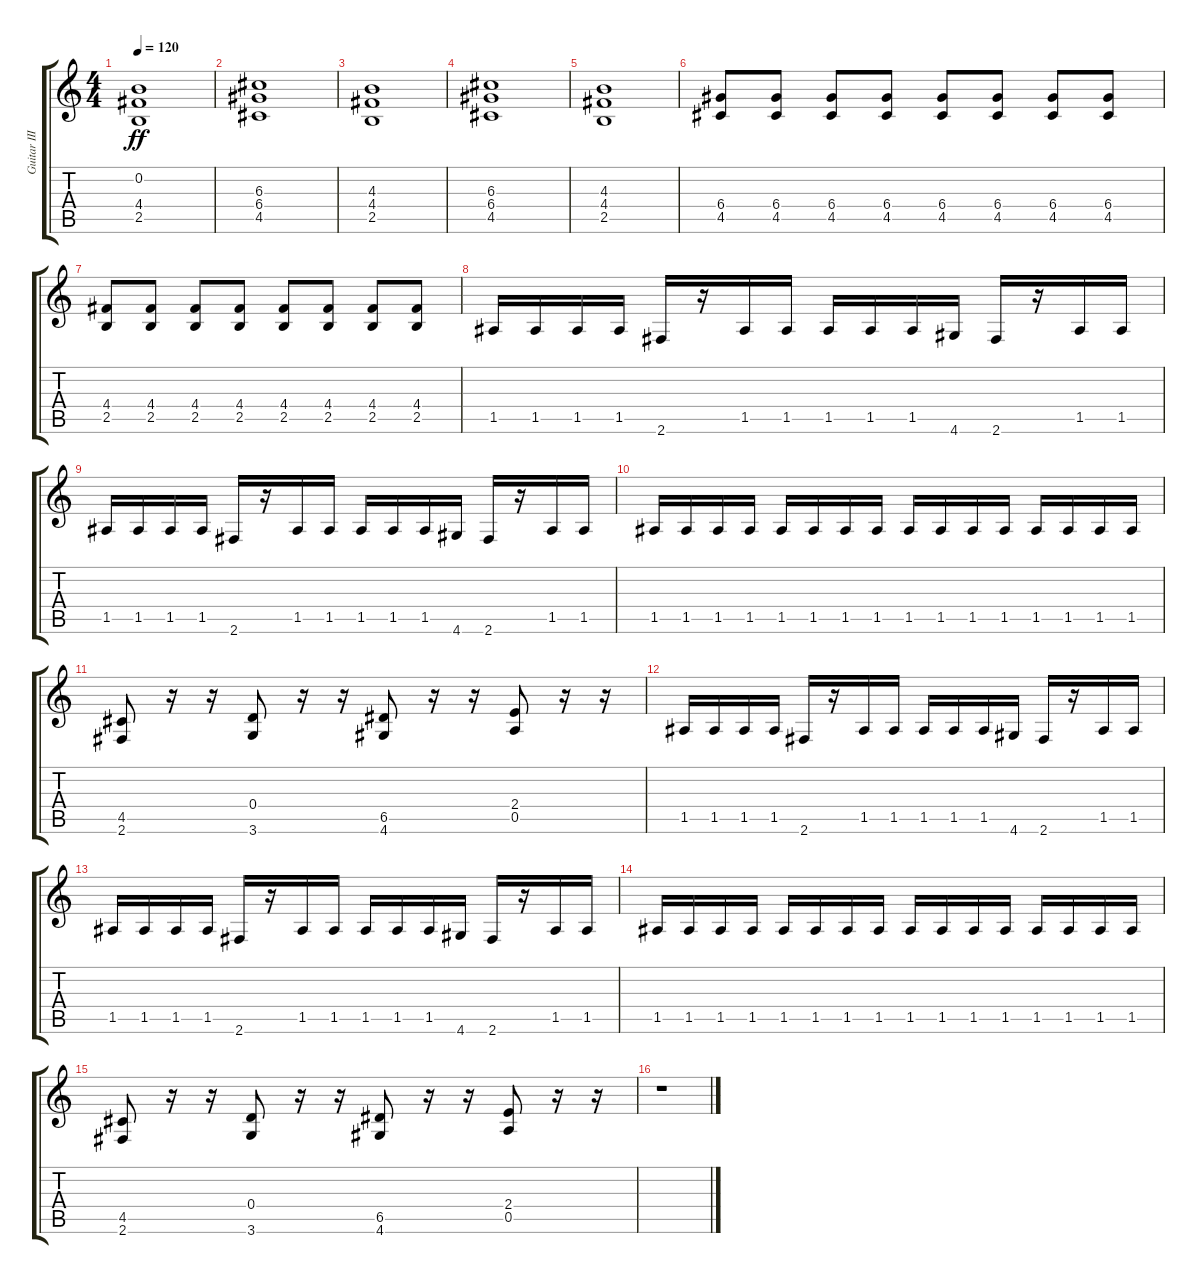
\track ("Guitar III" "Guitar III") {instrument distortionguitar}
\staff {score tabs}
\tuning (E4 B3 G3 D3 A2 E2) {hide}
\ts (4 4)
\tempo 120
\clef g2
\ks c
(0.2 4.4 2.5).1{dy ff} |
(6.3 6.4 4.5).1 |
(4.3 4.4 2.5).1 |
(6.3 6.4 4.5).1 |
(4.3 4.4 2.5).1 |
(6.4 4.5).8 (6.4 4.5).8 (6.4 4.5).8 (6.4 4.5).8 (6.4 4.5).8 (6.4 4.5).8 (6.4 4.5).8 (6.4 4.5).8 |
(4.4 2.5).8 (4.4 2.5).8 (4.4 2.5).8 (4.4 2.5).8 (4.4 2.5).8 (4.4 2.5).8 (4.4 2.5).8 (4.4 2.5).8 |
1.5.16 1.5.16 1.5.16 1.5.16 2.6.16 r.16 1.5.16 1.5.16 1.5.16 1.5.16 1.5.16 4.6.16 2.6.16 r.16 1.5.16 1.5.16 |
1.5.16 1.5.16 1.5.16 1.5.16 2.6.16 r.16 1.5.16 1.5.16 1.5.16 1.5.16 1.5.16 4.6.16 2.6.16 r.16 1.5.16 1.5.16 |
1.5.16 1.5.16 1.5.16 1.5.16 1.5.16 1.5.16 1.5.16 1.5.16 1.5.16 1.5.16 1.5.16 1.5.16 1.5.16 1.5.16 1.5.16 1.5.16 |
(4.5 2.6).8 r.16 r.16 (0.4 3.6).8 r.16 r.16 (6.5 4.6).8 r.16 r.16 (2.4 0.5).8 r.16 r.16 |
1.5.16 1.5.16 1.5.16 1.5.16 2.6.16 r.16 1.5.16 1.5.16 1.5.16 1.5.16 1.5.16 4.6.16 2.6.16 r.16 1.5.16 1.5.16 |
1.5.16 1.5.16 1.5.16 1.5.16 2.6.16 r.16 1.5.16 1.5.16 1.5.16 1.5.16 1.5.16 4.6.16 2.6.16 r.16 1.5.16 1.5.16 |
1.5.16 1.5.16 1.5.16 1.5.16 1.5.16 1.5.16 1.5.16 1.5.16 1.5.16 1.5.16 1.5.16 1.5.16 1.5.16 1.5.16 1.5.16 1.5.16 |
(4.5 2.6).8 r.16 r.16 (0.4 3.6).8 r.16 r.16 (6.5 4.6).8 r.16 r.16 (2.4 0.5).8 r.16 r.16 |
r.1
